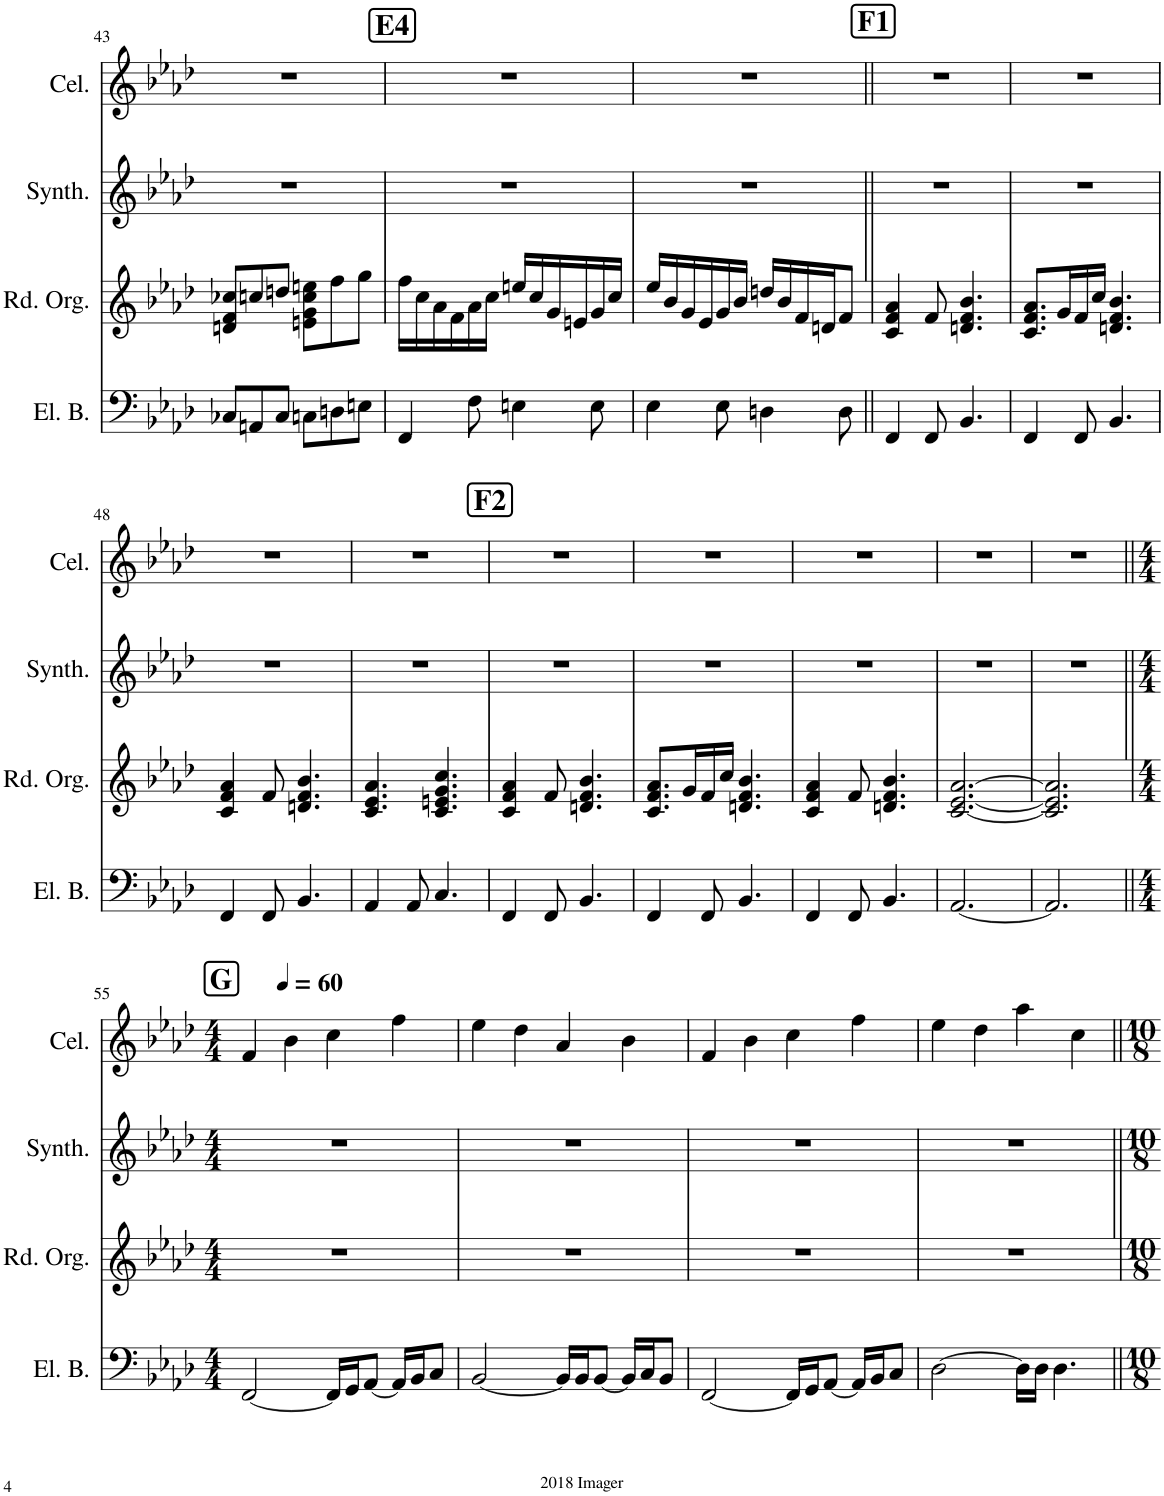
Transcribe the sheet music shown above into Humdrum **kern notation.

**kern	**kern	**kern	**kern
*part4	*part3	*part2	*part1
*staff4	*staff3	*staff2	*staff1
*I"Electric Bass	*I"Reed Organ	*I"Bowed Synthesizer	*I"Celesta
*I'El. B.	*I'Rd. Org.	*I'Synth.	*I'Cel.
!!LO:PB:g=z
*clefF4	*clefG2	*clefG2	*clefG2
*Trd7c12	*	*	*Trd-7c-12
*k[b-e-a-d-]	*k[b-e-a-d-]	*k[b-e-a-d-]	*k[b-e-a-d-]
*M6/8	*M6/8	*M6/8	*M6/8
=43	=43	=43	=43
8C-X/L	8dn/ 8f/ 8cc-X/L	2.r	2.r
8AAn/	8ccn/	.	.
8C-/J	8ddn/J	.	.
8Cn\L	8en\ 8g\ 8cc\ 8een\L	.	.
8Dn\	8ff\	.	.
8En\J	8gg\J	.	.
!!LO:REH:place=s1:a:B:cj:fs=14:t=E4
=44	=44	=44	=44
4FF/	16ff\LL	2.r	2.r
.	16cc\	.	.
.	16a-\	.	.
.	16f\	.	.
8F\	16a-\	.	.
.	16cc\JJ	.	.
4En\	16een/LL	.	.
.	16cc/	.	.
.	16g/	.	.
.	16en/	.	.
8E\	16g/	.	.
.	16cc/JJ	.	.
=45	=45	=45	=45
4E-\	16ee-/LL	2.r	2.r
.	16b-/	.	.
.	16g/	.	.
.	16e-/	.	.
8E-\	16g/	.	.
.	16b-/JJ	.	.
4Dn\	16ddn/LL	.	.
.	16b-/	.	.
.	16f/	.	.
.	16dn/J	.	.
8D\	8f/J	.	.
!!LO:REH:place=s1:a:B:cj:fs=14:t=F1
=46||	=46||	=46||	=46||
4FF/	4c/ 4f/ 4a-/	2.r	2.r
8FF/	8f/	.	.
4.BB-/	4.dn/ 4.f/ 4.b-/	.	.
=47	=47	=47	=47
4FF/	8.c/ 8.f/ 8.a-/L	2.r	2.r
.	16g/L	.	.
8FF/	16f/	.	.
.	16cc/JJ	.	.
4.BB-/	4.dn/ 4.f/ 4.b-/	.	.
!!LO:LB:g=z
=48	=48	=48	=48
4FF/	4c/ 4f/ 4a-/	2.r	2.r
8FF/	8f/	.	.
4.BB-/	4.dn/ 4.f/ 4.b-/	.	.
=49	=49	=49	=49
4AA-/	4.c/ 4.e-/ 4.a-/	2.r	2.r
8AA-/	.	.	.
4.C/	4.c/ 4.en/ 4.g/ 4.cc/	.	.
!!LO:REH:place=s1:a:B:cj:fs=14:t=F2
=50	=50	=50	=50
4FF/	4c/ 4f/ 4a-/	2.r	2.r
8FF/	8f/	.	.
4.BB-/	4.dn/ 4.f/ 4.b-/	.	.
=51	=51	=51	=51
4FF/	8.c/ 8.f/ 8.a-/L	2.r	2.r
.	16g/L	.	.
8FF/	16f/	.	.
.	16cc/JJ	.	.
4.BB-/	4.dn/ 4.f/ 4.b-/	.	.
=52	=52	=52	=52
4FF/	4c/ 4f/ 4a-/	2.r	2.r
8FF/	8f/	.	.
4.BB-/	4.dn/ 4.f/ 4.b-/	.	.
=53	=53	=53	=53
[2.AA-/	[2.c/ [2.e-/ [2.a-/	2.r	2.r
=54	=54	=54	=54
2.AA-/]	2.c/] 2.e-/] 2.a-/]	2.r	2.r
!!LO:LB:g=z
=55||	=55||	=55||	=55||
!!LO:REH:place=s1:a:B:cj:fs=14:t=G
*M4/4	*M4/4	*M4/4	*M4/4
*	*	*	*MM60
[2FF/	1r	1r	4f/
.	.	.	4b-\
16FF/LL]	.	.	4cc\
16GG/J	.	.	.
[8AA-/J	.	.	.
16AA-/LL]	.	.	4ff\
16BB-/J	.	.	.
8C/J	.	.	.
=56	=56	=56	=56
[2BB-/	1r	1r	4ee-\
.	.	.	4dd-\
16BB-/LL]	.	.	4a-/
16BB-/J	.	.	.
[8BB-/J	.	.	.
16BB-/LL]	.	.	4b-\
16C/J	.	.	.
8BB-/J	.	.	.
=57	=57	=57	=57
[2FF/	1r	1r	4f/
.	.	.	4b-\
16FF/LL]	.	.	4cc\
16GG/J	.	.	.
[8AA-/J	.	.	.
16AA-/LL]	.	.	4ff\
16BB-/J	.	.	.
8C/J	.	.	.
=58	=58	=58	=58
[2D-\	1r	1r	4ee-\
.	.	.	4dd-\
16D-\LL]	.	.	4aa-\
16D-\JJ	.	.	.
4.D-\	.	.	.
.	.	.	4cc\
=||	=||	=||	=||
*-	*-	*-	*-
